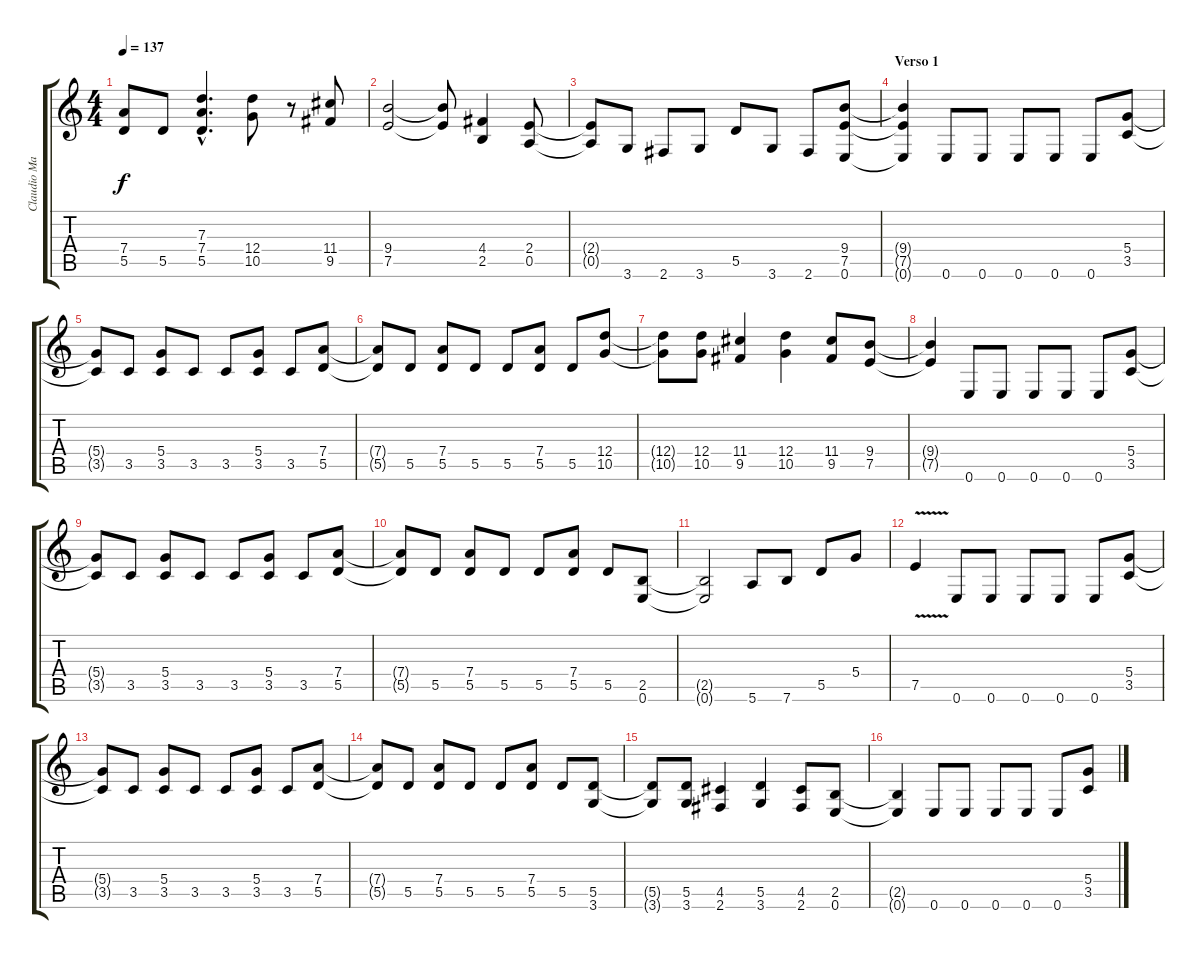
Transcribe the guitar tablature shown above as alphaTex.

\track ("Claudio Marciello (Gtr 1)" "Claudio Ma") {instrument distortionguitar}
\staff {score tabs}
\tuning (E4 B3 G3 D3 A2 E2) {hide}
\ts (4 4)
\tempo 137
\clef g2
\ks c
(7.4{t} 5.5{t}).8{dy f} 5.5.8 (7.3{hac} 7.4{hac} 5.5{hac}).4{d} (12.4 10.5).8 r.8 (11.4 9.5).8 |
(9.4 7.5).2 (9.4{t} 7.5{t}).8 (4.4 2.5).4 (2.4 0.5).8 |
(2.4{t} 0.5{t}).8 3.6.8 2.6.8 3.6.8 5.5.8 3.6.8 2.6.8 (9.4 7.5 0.6).8 |
\section ("" "Verso 1")
(9.4{t} 7.5{t} 0.6{t}).4 0.6.8 0.6.8 0.6.8 0.6.8 0.6.8 (5.4 3.5).8 |
(5.4{t} 3.5{t}).8 3.5.8 (5.4 3.5).8 3.5.8 3.5.8 (5.4 3.5).8 3.5.8 (7.4 5.5).8 |
(7.4{t} 5.5{t}).8 5.5.8 (7.4 5.5).8 5.5.8 5.5.8 (7.4 5.5).8 5.5.8 (12.4 10.5).8 |
(12.4{t} 10.5{t}).8 (12.4 10.5).8 (11.4 9.5).4 (12.4 10.5).4 (11.4 9.5).8 (9.4 7.5).8 |
(9.4{t} 7.5{t}).4 0.6.8 0.6.8 0.6.8 0.6.8 0.6.8 (5.4 3.5).8 |
(5.4{t} 3.5{t}).8 3.5.8 (5.4 3.5).8 3.5.8 3.5.8 (5.4 3.5).8 3.5.8 (7.4 5.5).8 |
(7.4{t} 5.5{t}).8 5.5.8 (7.4 5.5).8 5.5.8 5.5.8 (7.4 5.5).8 5.5.8 (2.5 0.6).8 |
(2.5{t} 0.6{t}).2 5.6.8 7.6.8 5.5.8 5.4.8 |
7.5{v}.4 0.6.8 0.6.8 0.6.8 0.6.8 0.6.8 (5.4 3.5).8 |
(5.4{t} 3.5{t}).8 3.5.8 (5.4 3.5).8 3.5.8 3.5.8 (5.4 3.5).8 3.5.8 (7.4 5.5).8 |
(7.4{t} 5.5{t}).8 5.5.8 (7.4 5.5).8 5.5.8 5.5.8 (7.4 5.5).8 5.5.8 (5.5 3.6).8 |
(5.5{t} 3.6{t}).8 (5.5 3.6).8 (4.5 2.6).4 (5.5 3.6).4 (4.5 2.6).8 (2.5 0.6).8 |
(2.5{t} 0.6{t}).4 0.6.8 0.6.8 0.6.8 0.6.8 0.6.8 (5.4 3.5).8
